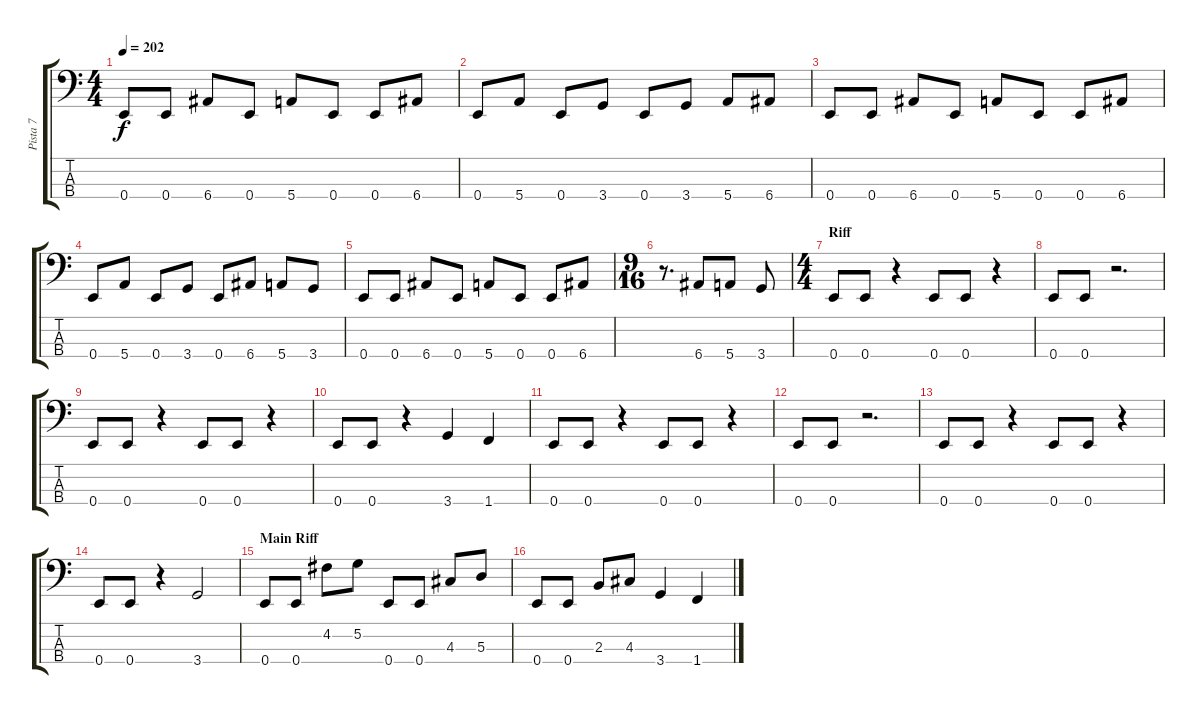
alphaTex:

\track ("Pista 7" "Pista 7") {instrument electricbassfinger}
\staff {score tabs}
\tuning (G2 D2 A1 E1) {hide}
\ts (4 4)
\tempo 202
\clef f4
\ks c
0.4.8{dy f} 0.4.8 6.4.8 0.4.8 5.4.8 0.4.8 0.4.8 6.4.8 |
0.4.8 5.4.8 0.4.8 3.4.8 0.4.8 3.4.8 5.4.8 6.4.8 |
0.4.8 0.4.8 6.4.8 0.4.8 5.4.8 0.4.8 0.4.8 6.4.8 |
0.4.8 5.4.8 0.4.8 3.4.8 0.4.8 6.4.8 5.4.8 3.4.8 |
0.4.8 0.4.8 6.4.8 0.4.8 5.4.8 0.4.8 0.4.8 6.4.8 |
\ts (9 16)
r.8{d} 6.4.8 5.4.8 3.4.8 |
\ts (4 4)
\section ("" "Riff")
0.4.8 0.4.8 r.4 0.4.8 0.4.8 r.4 |
0.4.8 0.4.8 r.2{d} |
0.4.8 0.4.8 r.4 0.4.8 0.4.8 r.4 |
0.4.8 0.4.8 r.4 3.4.4 1.4.4 |
0.4.8 0.4.8 r.4 0.4.8 0.4.8 r.4 |
0.4.8 0.4.8 r.2{d} |
0.4.8 0.4.8 r.4 0.4.8 0.4.8 r.4 |
0.4.8 0.4.8 r.4 3.4.2 |
\section ("" "Main Riff")
0.4.8 0.4.8 4.2.8 5.2.8 0.4.8 0.4.8 4.3.8 5.3.8 |
0.4.8 0.4.8 2.3.8 4.3.8 3.4.4 1.4.4
